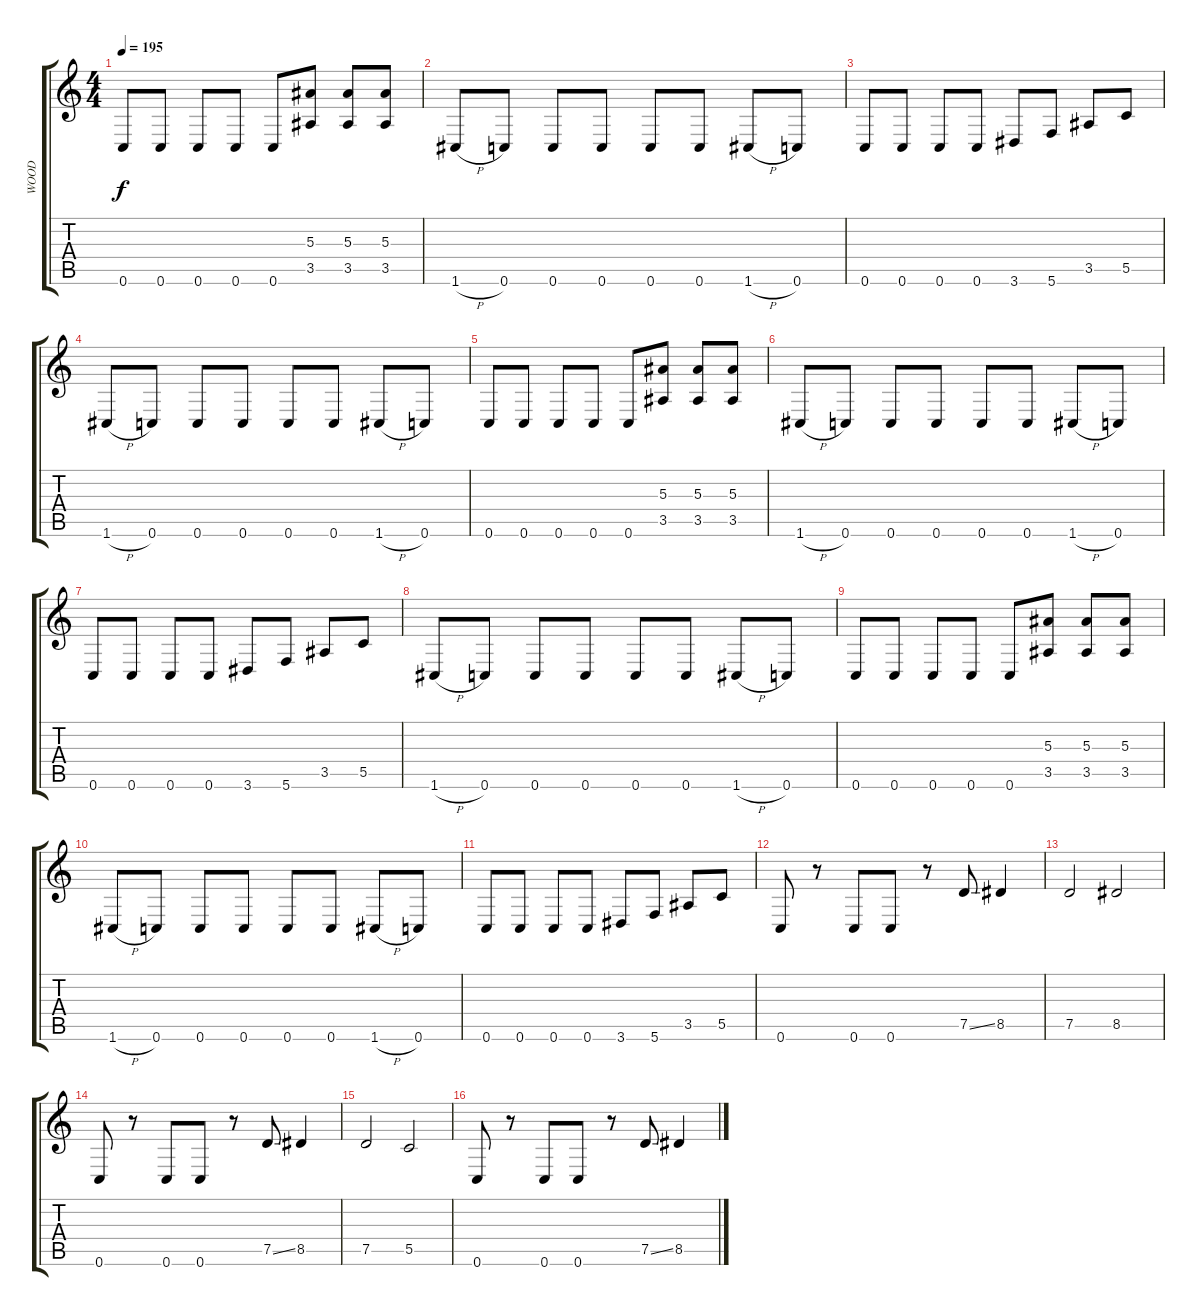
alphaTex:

\track ("WOOD" "WOOD") {instrument distortionguitar}
\staff {score tabs}
\tuning (D4 A3 F3 C3 G2 C2) {hide}
\ts (4 4)
\tempo 195
\clef g2
\ks c
0.6.8{dy f} 0.6.8 0.6.8 0.6.8 0.6.8 (5.3 3.5).8 (5.3 3.5).8 (5.3 3.5).8 |
1.6{h}.8 0.6.8 0.6.8 0.6.8 0.6.8 0.6.8 1.6{h}.8 0.6.8 |
0.6.8 0.6.8 0.6.8 0.6.8 3.6.8 5.6.8 3.5.8 5.5.8 |
1.6{h}.8 0.6.8 0.6.8 0.6.8 0.6.8 0.6.8 1.6{h}.8 0.6.8 |
0.6.8 0.6.8 0.6.8 0.6.8 0.6.8 (5.3 3.5).8 (5.3 3.5).8 (5.3 3.5).8 |
1.6{h}.8 0.6.8 0.6.8 0.6.8 0.6.8 0.6.8 1.6{h}.8 0.6.8 |
0.6.8 0.6.8 0.6.8 0.6.8 3.6.8 5.6.8 3.5.8 5.5.8 |
1.6{h}.8 0.6.8 0.6.8 0.6.8 0.6.8 0.6.8 1.6{h}.8 0.6.8 |
0.6.8 0.6.8 0.6.8 0.6.8 0.6.8 (5.3 3.5).8 (5.3 3.5).8 (5.3 3.5).8 |
1.6{h}.8 0.6.8 0.6.8 0.6.8 0.6.8 0.6.8 1.6{h}.8 0.6.8 |
0.6.8 0.6.8 0.6.8 0.6.8 3.6.8 5.6.8 3.5.8 5.5.8 |
0.6.8 r.8 0.6.8 0.6.8 r.8 7.5{ss}.8 8.5.4 |
7.5.2 8.5.2 |
0.6.8 r.8 0.6.8 0.6.8 r.8 7.5{ss}.8 8.5.4 |
7.5.2 5.5.2 |
0.6.8 r.8 0.6.8 0.6.8 r.8 7.5{ss}.8 8.5.4
